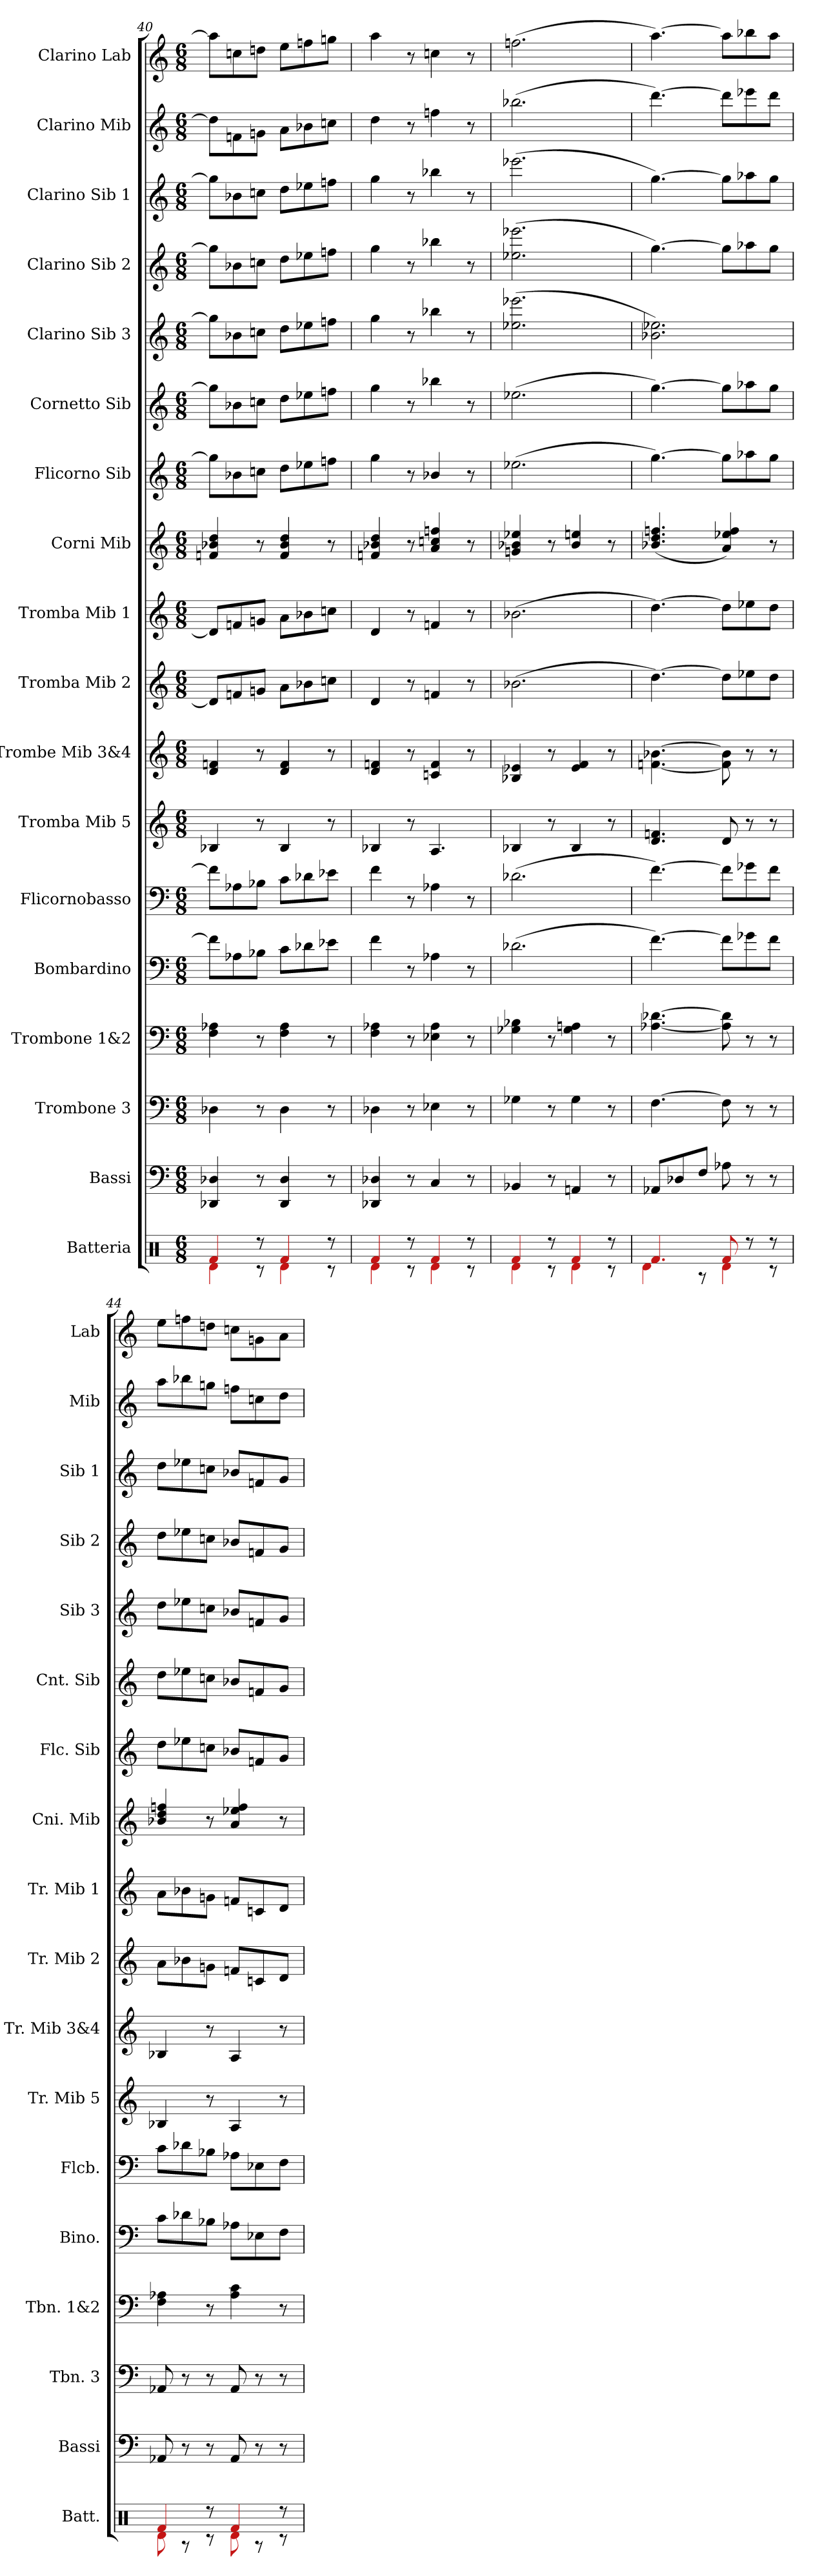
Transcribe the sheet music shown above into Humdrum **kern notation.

**kern	**kern	**kern	**kern	**kern	**kern	**kern	**kern	**kern	**kern	**kern	**kern	**kern	**kern	**kern	**kern	**kern	**kern
*part18	*part17	*part16	*part15	*part14	*part13	*part12	*part11	*part10	*part9	*part8	*part7	*part6	*part5	*part4	*part3	*part2	*part1
*staff18	*staff17	*staff16	*staff15	*staff14	*staff13	*staff12	*staff11	*staff10	*staff9	*staff8	*staff7	*staff6	*staff5	*staff4	*staff3	*staff2	*staff1
*I"Batteria	*I"Bassi	*I"Trombone 3	*I"Trombone 1&2	*I"Bombardino	*I"Flicornobasso	*I"Tromba Mib 5	*I"Trombe Mib 3&4	*I"Tromba Mib 2	*I"Tromba Mib 1	*I"Corni Mib	*I"Flicorno Sib	*I"Cornetto Sib	*I"Clarino Sib 3	*I"Clarino Sib 2	*I"Clarino Sib 1	*I"Clarino Mib	*I"Clarino Lab
*I'Batt.	*I'Bassi	*I'Tbn. 3	*I'Tbn. 1&2	*I'Bino.	*I'Flcb.	*I'Tr. Mib 5	*I'Tr. Mib 3&4	*I'Tr. Mib 2	*I'Tr. Mib 1	*I'Cni. Mib	*I'Flc. Sib	*I'Cnt. Sib	*I'Sib 3	*I'Sib 2	*I'Sib 1	*I'Mib	*I'Lab
*clefX	*clefF4	*clefF4	*clefF4	*clefF4	*clefF4	*clefG2	*clefG2	*clefG2	*clefG2	*clefG2	*clefG2	*clefG2	*clefG2	*clefG2	*clefG2	*clefG2	*clefG2
*	*	*	*	*	*	*ITrd-2c-3	*ITrd-2c-3	*ITrd-2c-3	*ITrd-2c-3	*ITrd5c9	*ITrd1c2	*ITrd1c2	*ITrd1c2	*ITrd1c2	*ITrd1c2	*ITrd-2c-3	*ITrd-5c-8
*M6/8	*M6/8	*M6/8	*M6/8	*M6/8	*M6/8	*M6/8	*M6/8	*M6/8	*M6/8	*M6/8	*M6/8	*M6/8	*M6/8	*M6/8	*M6/8	*M6/8	*M6/8
=40	=40	=40	=40	=40	=40	=40	=40	=40	=40	=40	=40	=40	=40	=40	=40	=40	=40
*^	*	*	*	*	*	*	*	*	*	*	*	*	*	*	*	*	*
4f/	4d\	4DD-/ 4D-/	4D-\	4F\ 4A-\	8f\L]	8f\L]	4d-/	4f/ 4a-/	8f/L]	8f/L]	4A-/ 4d-/ 4f/	8ff\L]	8ff\L]	8ff\L]	8ff\L]	8ff\L]	8ff\L]	8fff\L]
.	.	.	.	.	8A-\	8A-\	.	.	8a-/	8a-/	.	8a-\	8a-\	8a-\	8a-\	8a-\	8a-\	8aa-\
8r	8r	8r	8r	8r	8B-\J	8B-\J	8r	8r	8b-/J	8b-/J	8r	8b-\J	8b-\J	8b-\J	8b-\J	8b-\J	8b-\J	8bb-\J
4f/	4d\	4DD-/ 4D-/	4D-\	4F\ 4A-\	8c\L	8c\L	4d-/	4f/ 4a-/	8cc\L	8cc\L	4A-/ 4d-/ 4f/	8cc\L	8cc\L	8cc\L	8cc\L	8cc\L	8cc\L	8ccc\L
.	.	.	.	.	8d-\	8d-\	.	.	8dd-\	8dd-\	.	8dd-\	8dd-\	8dd-\	8dd-\	8dd-\	8dd-\	8ddd-\
8r	8r	8r	8r	8r	8e-\J	8e-\J	8r	8r	8ee-\J	8ee-\J	8r	8ee-\J	8ee-\J	8ee-\J	8ee-\J	8ee-\J	8ee-\J	8eee-\J
!!LO:PB:g=z
=41	=41	=41	=41	=41	=41	=41	=41	=41	=41	=41	=41	=41	=41	=41	=41	=41	=41	=41
4f/	4d\	4DD-/ 4D-/	4D-\	4F\ 4A-\	4f\	4f\	4d-/	4f/ 4a-/	4f/	4f/	4A-/ 4d-/ 4f/	4ff\	4ff\	4ff\	4ff\	4ff\	4ff\	4fff\
8r	8r	8r	8r	8r	8r	8r	8r	8r	8r	8r	8r	8r	8r	8r	8r	8r	8r	8r
4f/	4d\	4C/	4E-\	4E-\ 4A-\	4A-\	4A-\	4.c/	4e-/ 4a-/	4a-/	4a-/	4c/ 4e-/ 4a-/	4a-/	4aa-\	4aa-\	4aa-\	4aa-\	4aa-\	4aa-\
8r	8r	8r	8r	8r	8r	8r	.	8r	8r	8r	8r	8r	8r	8r	8r	8r	8r	8r
=42	=42	=42	=42	=42	=42	=42	=42	=42	=42	=42	=42	=42	=42	=42	=42	=42	=42	=42
4f/	4d\	4BB-/	4G-\	4G-\ 4B-\	(>2.d-\	(>2.d-\	4d-/	4d-/ 4g-/	(>2.dd-\	(>2.dd-\	4B-/ 4d-/ 4g-/	(>2.dd-\	(>2.dd-\	(>2.dd-\ 2.ddd-\	(>2.dd-\ 2.ddd-\	(>2.ddd-\	(>2.ddd-\	(>2.ddd-\
8r	8r	8r	8r	8r	.	.	8r	8r	.	.	8r	.	.	.	.	.	.	.
4f/	4d\	4AAn/	4G-\	4G-\ 4An\	.	.	4d-/	4g-/ 4a/	.	.	4d-/ 4gn/	.	.	.	.	.	.	.
8r	8r	8r	8r	8r	.	.	8r	8r	.	.	8r	.	.	.	.	.	.	.
=43	=43	=43	=43	=43	=43	=43	=43	=43	=43	=43	=43	=43	=43	=43	=43	=43	=43	=43
4.f/	4d\	8AA-/L	[4.F\	[4.A-\ [4.d-\	[4.f\)	[4.f\)	4.f/ 4.a-/	[4.a-\ [4.dd-\	[4.ff\)	[4.ff\)	(<4.d-/ 4.f/ 4.a-/	[4.ff\)	[4.ff\)	2.a-\ 2.dd-\)	[4.ff\)	[4.ff\)	[4.fff\)	[4.fff\)
.	.	8D-/	.	.	.	.	.	.	.	.	.	.	.	.	.	.	.	.
.	8r	8F/J	.	.	.	.	.	.	.	.	.	.	.	.	.	.	.	.
8f/	4d\	8A-\	8F\]	8A-]\ 8d-]\	8f\L]	8f\L]	8f/	8a-]\ 8dd-]\	8ff\L]	8ff\L]	4c/ 4g-/ 4a-/)	8ff\L]	8ff\L]	.	8ff\L]	8ff\L]	8fff\L]	8fff\L]
8r	.	8r	8r	8r	8g-\	8g-\	8r	8r	8gg-\	8gg-\	.	8gg-\	8gg-\	.	8gg-\	8gg-\	8ggg-\	8ggg-\
8r	8r	8r	8r	8r	8f\J	8f\J	8r	8r	8ff\J	8ff\J	8r	8ff\J	8ff\J	.	8ff\J	8ff\J	8fff\J	8fff\J
=44	=44	=44	=44	=44	=44	=44	=44	=44	=44	=44	=44	=44	=44	=44	=44	=44	=44	=44
4f/	8d\	8AA-/	8AA-/	4F\ 4A-\	8c\L	8c\L	4d-/	4d-/	8cc\L	8cc\L	4d-/ 4f/ 4a-/	8cc\L	8cc\L	8cc\L	8cc\L	8cc\L	8ccc\L	8ccc\L
.	8r	8r	8r	.	8d-\	8d-\	.	.	8dd-\	8dd-\	.	8dd-\	8dd-\	8dd-\	8dd-\	8dd-\	8ddd-\	8ddd-\
8r	8r	8r	8r	8r	8B-\J	8B-\J	8r	8r	8b-\J	8b-\J	8r	8b-\J	8b-\J	8b-\J	8b-\J	8b-\J	8bb-\J	8bb-\J
4f/	8d\	8AA-/	8AA-/	4A-\ 4c\	8A-\L	8A-\L	4c/	4c/	8a-/L	8a-/L	4c/ 4g-/ 4a-/	8a-/L	8a-/L	8a-/L	8a-/L	8a-/L	8aa-\L	8aa-\L
.	8r	8r	8r	.	8E-\	8E-\	.	.	8e-/	8e-/	.	8e-/	8e-/	8e-/	8e-/	8e-/	8ee-\	8ee-\
8r	8r	8r	8r	8r	8F\J	8F\J	8r	8r	8f/J	8f/J	8r	8f/J	8f/J	8f/J	8f/J	8f/J	8ff\J	8ff\J
*v	*v	*	*	*	*	*	*	*	*	*	*	*	*	*	*	*	*	*
=	=	=	=	=	=	=	=	=	=	=	=	=	=	=	=	=	=
*-	*-	*-	*-	*-	*-	*-	*-	*-	*-	*-	*-	*-	*-	*-	*-	*-	*-
